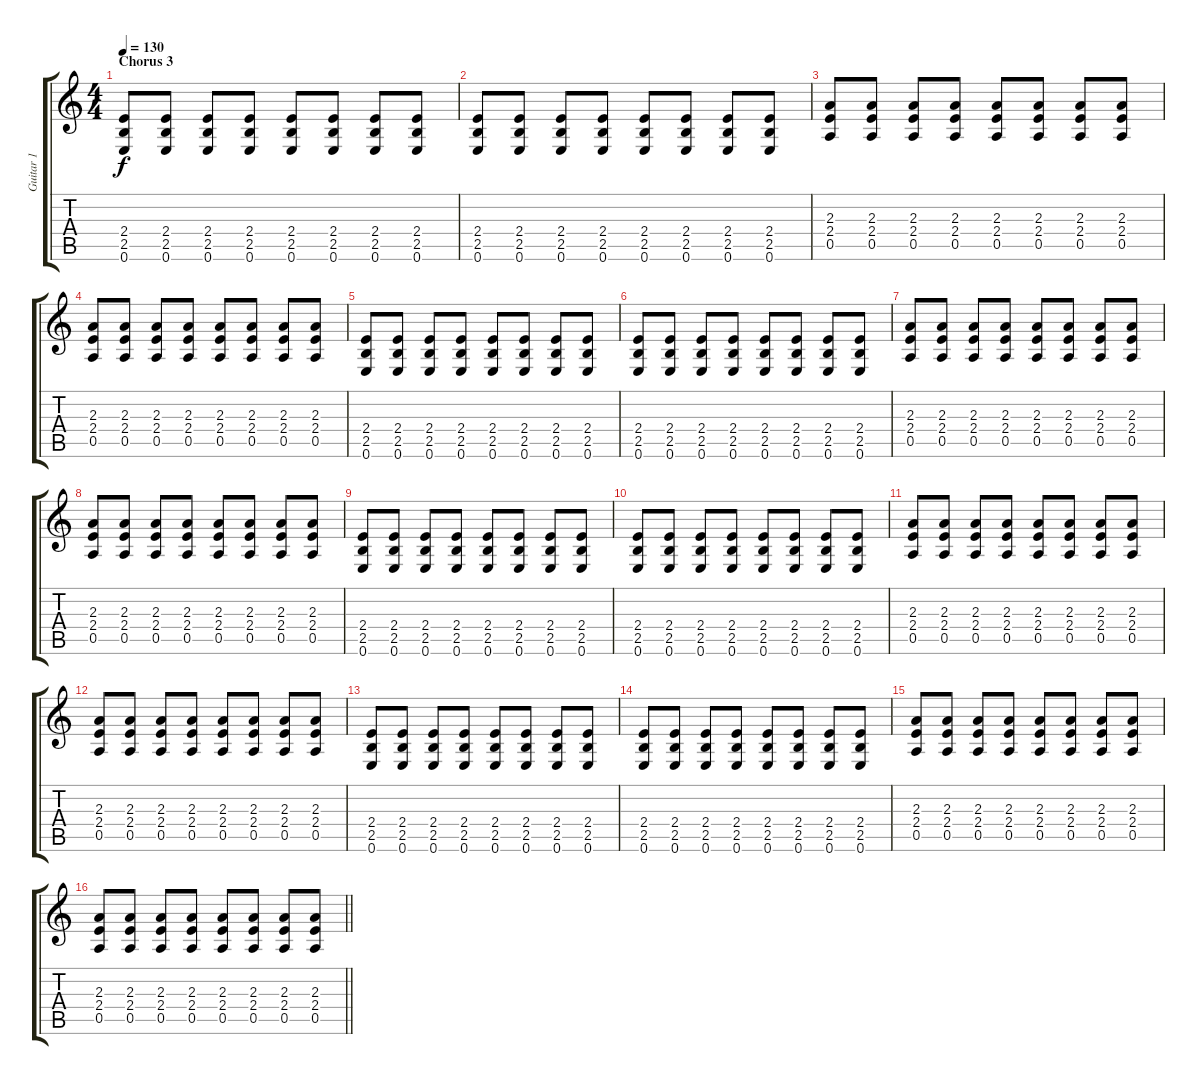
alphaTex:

\track ("Guitar 1" "Guitar 1") {instrument acousticguitarsteel}
\staff {score tabs}
\tuning (E4 B3 G3 D3 A2 E2) {hide}
\ts (4 4)
\section ("" "Chorus 3")
\tempo 130
\clef g2
\ks c
(2.4 2.5 0.6).8{dy f instrument overdrivenguitar} (2.4 2.5 0.6).8 (2.4 2.5 0.6).8 (2.4 2.5 0.6).8 (2.4 2.5 0.6).8 (2.4 2.5 0.6).8 (2.4 2.5 0.6).8 (2.4 2.5 0.6).8 |
(2.4 2.5 0.6).8 (2.4 2.5 0.6).8 (2.4 2.5 0.6).8 (2.4 2.5 0.6).8 (2.4 2.5 0.6).8 (2.4 2.5 0.6).8 (2.4 2.5 0.6).8 (2.4 2.5 0.6).8 |
(2.3 2.4 0.5).8 (2.3 2.4 0.5).8 (2.3 2.4 0.5).8 (2.3 2.4 0.5).8 (2.3 2.4 0.5).8 (2.3 2.4 0.5).8 (2.3 2.4 0.5).8 (2.3 2.4 0.5).8 |
(2.3 2.4 0.5).8 (2.3 2.4 0.5).8 (2.3 2.4 0.5).8 (2.3 2.4 0.5).8 (2.3 2.4 0.5).8 (2.3 2.4 0.5).8 (2.3 2.4 0.5).8 (2.3 2.4 0.5).8 |
(2.4 2.5 0.6).8 (2.4 2.5 0.6).8 (2.4 2.5 0.6).8 (2.4 2.5 0.6).8 (2.4 2.5 0.6).8 (2.4 2.5 0.6).8 (2.4 2.5 0.6).8 (2.4 2.5 0.6).8 |
(2.4 2.5 0.6).8 (2.4 2.5 0.6).8 (2.4 2.5 0.6).8 (2.4 2.5 0.6).8 (2.4 2.5 0.6).8 (2.4 2.5 0.6).8 (2.4 2.5 0.6).8 (2.4 2.5 0.6).8 |
(2.3 2.4 0.5).8 (2.3 2.4 0.5).8 (2.3 2.4 0.5).8 (2.3 2.4 0.5).8 (2.3 2.4 0.5).8 (2.3 2.4 0.5).8 (2.3 2.4 0.5).8 (2.3 2.4 0.5).8 |
(2.3 2.4 0.5).8 (2.3 2.4 0.5).8 (2.3 2.4 0.5).8 (2.3 2.4 0.5).8 (2.3 2.4 0.5).8 (2.3 2.4 0.5).8 (2.3 2.4 0.5).8 (2.3 2.4 0.5).8 |
(2.4 2.5 0.6).8 (2.4 2.5 0.6).8 (2.4 2.5 0.6).8 (2.4 2.5 0.6).8 (2.4 2.5 0.6).8 (2.4 2.5 0.6).8 (2.4 2.5 0.6).8 (2.4 2.5 0.6).8 |
(2.4 2.5 0.6).8 (2.4 2.5 0.6).8 (2.4 2.5 0.6).8 (2.4 2.5 0.6).8 (2.4 2.5 0.6).8 (2.4 2.5 0.6).8 (2.4 2.5 0.6).8 (2.4 2.5 0.6).8 |
(2.3 2.4 0.5).8 (2.3 2.4 0.5).8 (2.3 2.4 0.5).8 (2.3 2.4 0.5).8 (2.3 2.4 0.5).8 (2.3 2.4 0.5).8 (2.3 2.4 0.5).8 (2.3 2.4 0.5).8 |
(2.3 2.4 0.5).8 (2.3 2.4 0.5).8 (2.3 2.4 0.5).8 (2.3 2.4 0.5).8 (2.3 2.4 0.5).8 (2.3 2.4 0.5).8 (2.3 2.4 0.5).8 (2.3 2.4 0.5).8 |
(2.4 2.5 0.6).8 (2.4 2.5 0.6).8 (2.4 2.5 0.6).8 (2.4 2.5 0.6).8 (2.4 2.5 0.6).8 (2.4 2.5 0.6).8 (2.4 2.5 0.6).8 (2.4 2.5 0.6).8 |
(2.4 2.5 0.6).8 (2.4 2.5 0.6).8 (2.4 2.5 0.6).8 (2.4 2.5 0.6).8 (2.4 2.5 0.6).8 (2.4 2.5 0.6).8 (2.4 2.5 0.6).8 (2.4 2.5 0.6).8 |
(2.3 2.4 0.5).8 (2.3 2.4 0.5).8 (2.3 2.4 0.5).8 (2.3 2.4 0.5).8 (2.3 2.4 0.5).8 (2.3 2.4 0.5).8 (2.3 2.4 0.5).8 (2.3 2.4 0.5).8 |
\barLineRight lightlight
(2.3 2.4 0.5).8 (2.3 2.4 0.5).8 (2.3 2.4 0.5).8 (2.3 2.4 0.5).8 (2.3 2.4 0.5).8 (2.3 2.4 0.5).8 (2.3 2.4 0.5).8 (2.3 2.4 0.5).8
